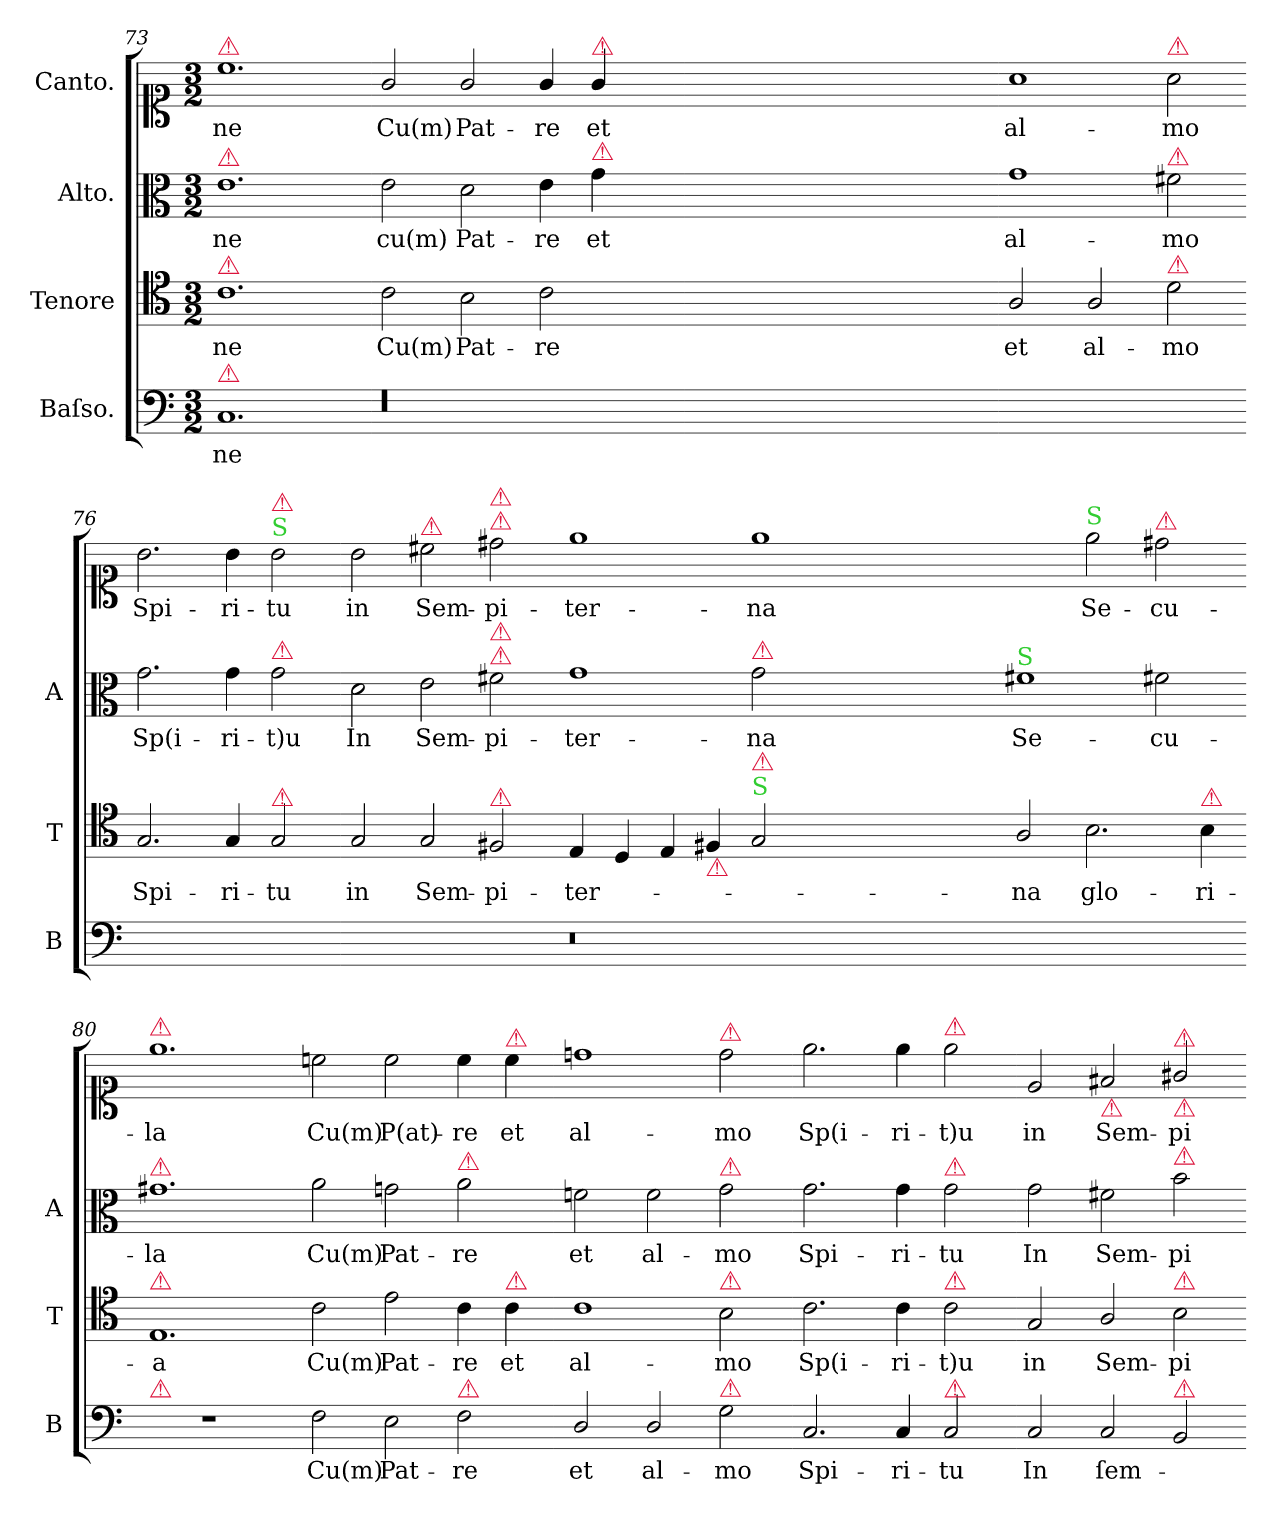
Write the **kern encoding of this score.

**kern	**text	**kern	**text	**kern	**text	**kern	**text
*part4	*part4	*part3	*part3	*part2	*part2	*part1	*part1
*staff4	*staff4	*staff3	*staff3	*staff2	*staff2	*staff1	*staff1
*I"Baſso.	*	*I"Tenore	*	*I"Alto.	*	*I"Canto.	*
*I'B	*	*I'T	*	*I'A	*	*	*
*clefF4	*	*clefC4	*	*clefC3	*	*clefC1	*
*k[]	*	*k[]	*	*k[]	*	*k[]	*
*M3/2	*	*M3/2	*	*M3/2	*	*M3/2	*
=73	=73	=73	=73	=73	=73	=73	=73
!	!	!	!	!	!	!LO:TX:a:color=crimson:t=⚠	!
!	!	!	!	!LO:TX:a:color=crimson:t=⚠	!	!	!
!	!	!LO:TX:a:color=crimson:t=⚠	!	!	!	!	!
!LO:TX:a:color=crimson:t=⚠	!	!	!	!	!	!	!
1.C	-ne	1.c	-ne	1.e	-ne	1.cc	-ne
=74-	=74-	=74-	=74-	=74-	=74-	=74-	=74-
00.rF	.	2c\	Cu(m)	2e\	cu(m)	2g/	Cu(m)
.	.	2B\	Pat-	2d\	Pat-	2g/	Pat-
.	.	2c\	-re	4e\	-re	4g/	-re
!	!	!	!	!	!	!LO:TX:a:color=crimson:t=⚠	!
!	!	!	!	!LO:TX:a:color=crimson:t=⚠	!	!	!
.	.	.	.	4g\	et	4g/	et
.	.	00ryy	.	00ryy	.	00ryy	.
.	.	2ryy	.	2ryy	.	2ryy	.
=75-	=75-	=75-	=75-	=75-	=75-	=75-	=75-
1.ryy	.	2A/	et	1g	al-	1a	al-
.	.	2A/	al-	.	.	.	.
!	!	!	!	!	!	!LO:TX:a:color=crimson:t=⚠	!
!	!	!	!	!LO:TX:a:color=crimson:t=⚠	!	!	!
!	!	!LO:TX:a:color=crimson:t=⚠	!	!	!	!	!
.	.	2d\	-mo	2f#X\	-mo	2a\	-mo
=76-	=76-	=76-	=76-	=76-	=76-	=76-	=76-
1.ryy	.	2.G/	Spi-	2.g\	Sp(i-	2.b\	Spi-
.	.	4G/	-ri-	4g\	-ri-	4b\	-ri-
!	!	!	!	!	!	!LO:TX:a:color=limegreen:t=S	!
!	!	!	!	!	!	!LO:TX:a:color=crimson:t=⚠	!
!	!	!	!	!LO:TX:a:color=crimson:t=⚠	!	!	!
!	!	!LO:TX:a:color=crimson:t=⚠	!	!	!	!	!
.	.	2G/	-tu	2g\	-t)u	2b\	-tu
=77-	=77-	=77-	=77-	=77-	=77-	=77-	=77-
1.ryy	.	2G/	in	2d\	In	2b\	in
!	!	!	!	!	!	!LO:TX:a:color=crimson:t=⚠	!
.	.	2G/	Sem-	2e\	Sem-	2cc#X\	Sem-
!	!	!	!	!	!	!LO:TX:a:color=crimson:t=⚠	!
!	!	!	!	!	!	!LO:TX:a:color=crimson:t=⚠	!
!	!	!	!	!LO:TX:a:color=crimson:t=⚠	!	!	!
!	!	!	!	!LO:TX:a:color=crimson:t=⚠	!	!	!
!	!	!LO:TX:a:color=crimson:t=⚠	!	!	!	!	!
.	.	2F#X/	-pi-	2f#X\	-pi-	2dd#X\	-pi-
=78-	=78-	=78-	=78-	=78-	=78-	=78-	=78-
0.r	.	4E/	-ter-	1g	-ter-	1ee	-ter-
.	.	4D/	.	.	.	.	.
.	.	4E/	.	.	.	.	.
!	!	!LO:TX:b:color=crimson:t=⚠	!	!	!	!	!
.	.	4F#X/	.	.	.	.	.
!	!	!	!	!LO:TX:a:color=crimson:t=⚠	!	!	!
!	!	!LO:TX:a:color=limegreen:t=S	!	!	!	!	!
!	!	!LO:TX:a:color=crimson:t=⚠	!	!	!	!	!
.	.	2G/	.	2g\	-na	1ee\	-na
.	.	1.ryy	.	1.ryy	.	.	.
.	.	.	.	.	.	1ryy	.
=79-	=79-	=79-	=79-	=79-	=79-	=79-	=79-
!	!	!	!	!LO:TX:a:color=limegreen:t=S	!	!	!
1.ryy	.	2A/	-na	1f#X	Se-	2ryy	.
!	!	!	!	!	!	!LO:TX:a:color=limegreen:t=S	!
.	.	2.B\	glo-	.	.	2ee\	Se-
!	!	!	!	!	!	!LO:TX:a:color=crimson:t=⚠	!
.	.	.	.	2f#X\	-cu-	2dd#X\	-cu-
!	!	!LO:TX:a:color=crimson:t=⚠	!	!	!	!	!
.	.	4B\	-ri-	.	.	.	.
=80-	=80-	=80-	=80-	=80-	=80-	=80-	=80-
!	!	!	!	!	!	!LO:TX:a:color=crimson:t=⚠	!
!	!	!	!	!LO:TX:a:color=crimson:t=⚠	!	!	!
!	!	!LO:TX:a:color=crimson:t=⚠	!	!	!	!	!
!LO:TX:a:color=crimson:t=⚠	!	!	!	!	!	!	!
1.r	.	1.E	-a	1.g#X	-la	1.ee	-la
=81-	=81-	=81-	=81-	=81-	=81-	=81-	=81-
2F\	Cu(m)	2c\	Cu(m)	2a\	Cu(m)	2ccn\	Cu(m)
2E\	Pat-	2e\	Pat-	2gn\	Pat-	2cc\	P(at)-
!	!	!	!	!LO:TX:a:color=crimson:t=⚠	!	!	!
!LO:TX:a:color=crimson:t=⚠	!	!	!	!	!	!	!
2F\	-re	4c\	-re	2a\	-re	4cc\	-re
!	!	!	!	!	!	!LO:TX:a:color=crimson:t=⚠	!
!	!	!LO:TX:a:color=crimson:t=⚠	!	!	!	!	!
.	.	4c\	et	.	.	4cc\	et
=82-	=82-	=82-	=82-	=82-	=82-	=82-	=82-
2D/	et	1c	al-	2fn\	et	1ddn	al-
2D/	al-	.	.	2f\	al-	.	.
!	!	!	!	!	!	!LO:TX:a:color=crimson:t=⚠	!
!	!	!	!	!LO:TX:a:color=crimson:t=⚠	!	!	!
!	!	!LO:TX:a:color=crimson:t=⚠	!	!	!	!	!
!LO:TX:a:color=crimson:t=⚠	!	!	!	!	!	!	!
2G\	-mo	2B\	-mo	2g\	-mo	2dd\	-mo
=83-	=83-	=83-	=83-	=83-	=83-	=83-	=83-
2.C/	Spi-	2.c\	Sp(i-	2.g\	Spi-	2.ee\	Sp(i-
4C/	-ri-	4c\	-ri-	4g\	-ri-	4ee\	-ri-
!	!	!	!	!	!	!LO:TX:a:color=crimson:t=⚠	!
!	!	!	!	!LO:TX:a:color=crimson:t=⚠	!	!	!
!	!	!LO:TX:a:color=crimson:t=⚠	!	!	!	!	!
!LO:TX:a:color=crimson:t=⚠	!	!	!	!	!	!	!
2C/	-tu	2c\	-t)u	2g\	-tu	2ee\	-t)u
=84-	=84-	=84-	=84-	=84-	=84-	=84-	=84-
2C/	In	2G/	in	2g\	In	2e/	in
!	!	!	!	!	!	!LO:TX:b:color=crimson:t=⚠	!
2C/	ſem-	2A/	Sem-	2f#X\	Sem-	2f#X/	Sem-
!	!	!	!	!	!	!LO:TX:b:color=crimson:t=⚠	!
!	!	!	!	!	!	!LO:TX:a:color=crimson:t=⚠	!
!	!	!	!	!LO:TX:a:color=crimson:t=⚠	!	!	!
!	!	!LO:TX:a:color=crimson:t=⚠	!	!	!	!	!
!LO:TX:a:color=crimson:t=⚠	!	!	!	!	!	!	!
2BB/	.	2B\	-pi-	2b\	-pi-	2g#X/	-pi-
=-	=-	=-	=-	=-	=-	=-	=-
*-	*-	*-	*-	*-	*-	*-	*-
